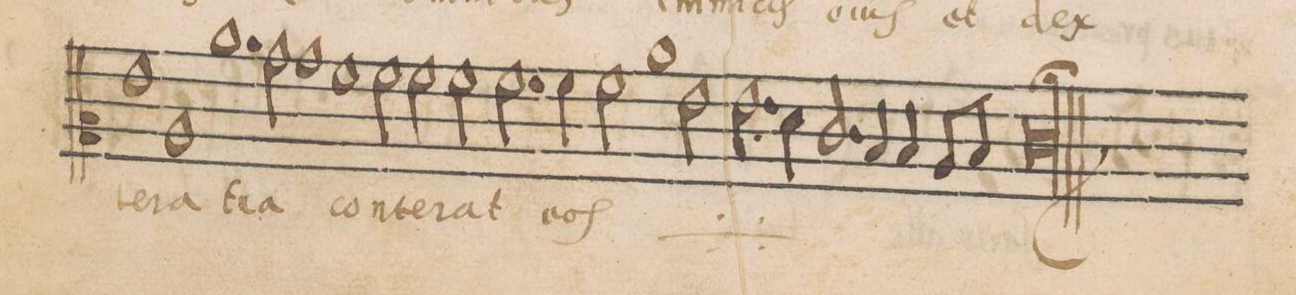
**kern	**text
*I"CANTVS	*
*clefC2	*
*k[]	*
*met(C|)	*
*M2/1	*
1g	-te-
=26-	=26-
1c	-ra
1.cc	tu-
=27-	=27-
2b\	-a
1b	.
=28-	=28-
1a	con-
2a\	-te-
2a\	-rat
=29-	=29-
2a\	.
2.a\	e-
4a\	-oſ
*	*ij
2a\	con-
=30-	=30-
1cc	-te-
2g\	-rat
2.g\	e-
=31-	=31-
4f\	.
2.e/	.
4d/	.
4d/	.
8c/L	.
8d/J	.
=32-	=32-
000e;	-oſ
*	*Xij
=33-	=33-
=34-	=34-
=35-	=35-
=-	=-
*-	*-
